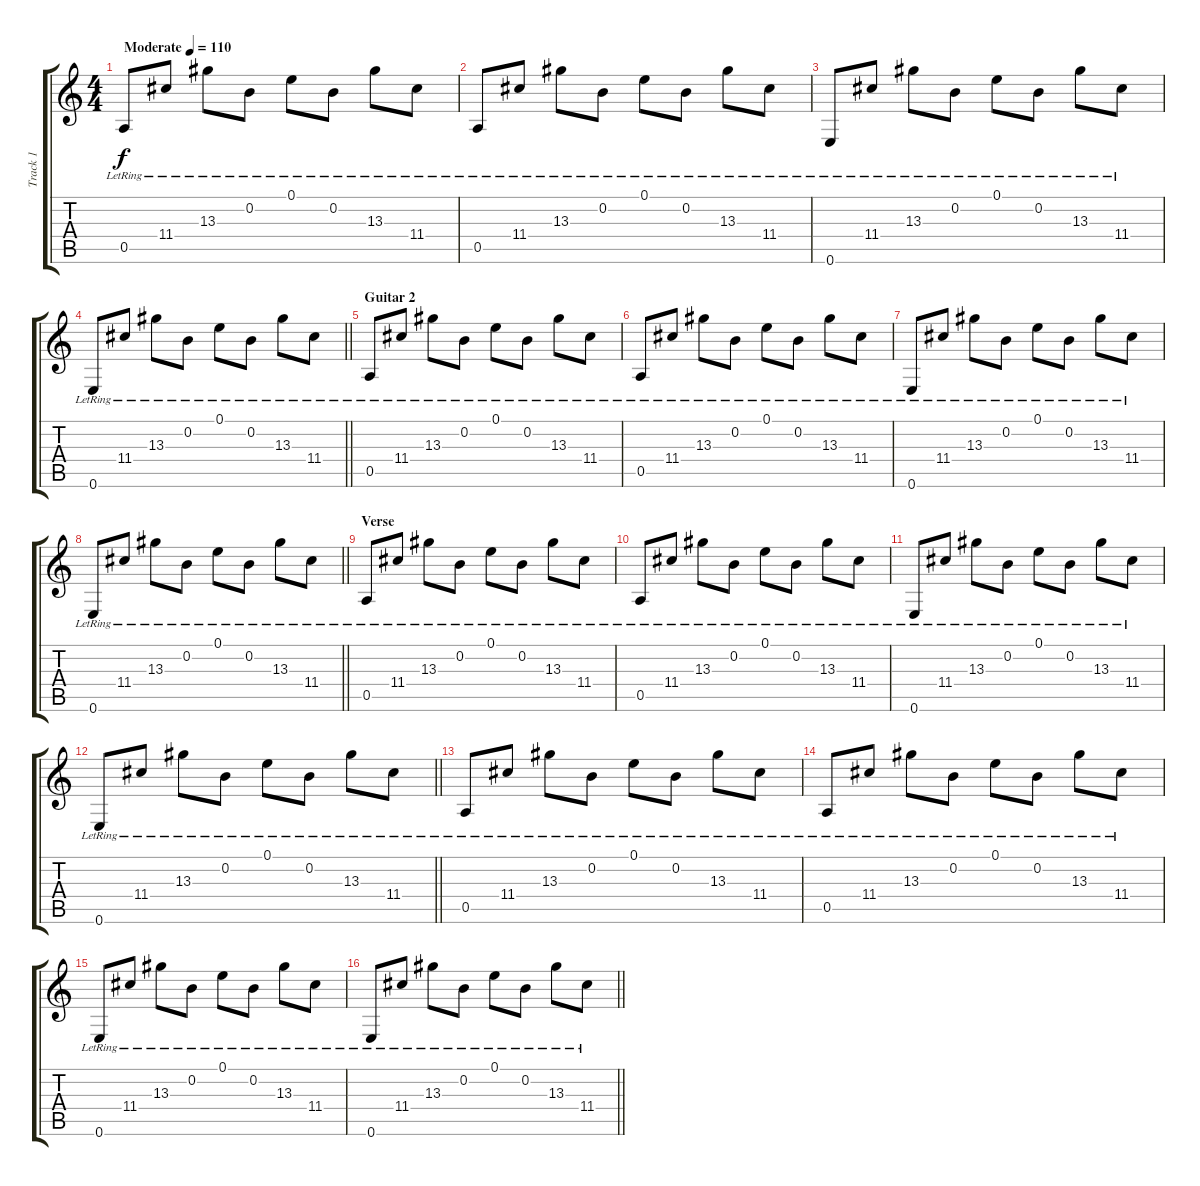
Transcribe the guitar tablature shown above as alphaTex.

\track ("Track 1" "Track 1") {instrument acousticguitarsteel}
\staff {score tabs}
\tuning (E4 B3 G3 D3 A2 E2) {hide}
\ts (4 4)
\tempo (110 "Moderate")
\clef g2
\ks c
0.5{lr}.8{dy f instrument acousticguitarsteel} 11.4{lr}.8 13.3{lr}.8 0.2{lr}.8 0.1{lr}.8 0.2{lr}.8 13.3{lr}.8 11.4{lr}.8 |
0.5{lr}.8 11.4{lr}.8 13.3{lr}.8 0.2{lr}.8 0.1{lr}.8 0.2{lr}.8 13.3{lr}.8 11.4{lr}.8 |
0.6{lr}.8 11.4{lr}.8 13.3{lr}.8 0.2{lr}.8 0.1{lr}.8 0.2{lr}.8 13.3{lr}.8 11.4{lr}.8 |
\barLineRight lightlight
0.6{lr}.8 11.4{lr}.8 13.3{lr}.8 0.2{lr}.8 0.1{lr}.8 0.2{lr}.8 13.3{lr}.8 11.4{lr}.8 |
\section ("" "Guitar 2")
0.5{lr}.8 11.4{lr}.8 13.3{lr}.8 0.2{lr}.8 0.1{lr}.8 0.2{lr}.8 13.3{lr}.8 11.4{lr}.8 |
0.5{lr}.8 11.4{lr}.8 13.3{lr}.8 0.2{lr}.8 0.1{lr}.8 0.2{lr}.8 13.3{lr}.8 11.4{lr}.8 |
0.6{lr}.8 11.4{lr}.8 13.3{lr}.8 0.2{lr}.8 0.1{lr}.8 0.2{lr}.8 13.3{lr}.8 11.4{lr}.8 |
\barLineRight lightlight
0.6{lr}.8 11.4{lr}.8 13.3{lr}.8 0.2{lr}.8 0.1{lr}.8 0.2{lr}.8 13.3{lr}.8 11.4{lr}.8 |
\section ("" "Verse")
0.5{lr}.8 11.4{lr}.8 13.3{lr}.8 0.2{lr}.8 0.1{lr}.8 0.2{lr}.8 13.3{lr}.8 11.4{lr}.8 |
0.5{lr}.8 11.4{lr}.8 13.3{lr}.8 0.2{lr}.8 0.1{lr}.8 0.2{lr}.8 13.3{lr}.8 11.4{lr}.8 |
0.6{lr}.8 11.4{lr}.8 13.3{lr}.8 0.2{lr}.8 0.1{lr}.8 0.2{lr}.8 13.3{lr}.8 11.4{lr}.8 |
\barLineRight lightlight
0.6{lr}.8 11.4{lr}.8 13.3{lr}.8 0.2{lr}.8 0.1{lr}.8 0.2{lr}.8 13.3{lr}.8 11.4{lr}.8 |
0.5{lr}.8 11.4{lr}.8 13.3{lr}.8 0.2{lr}.8 0.1{lr}.8 0.2{lr}.8 13.3{lr}.8 11.4{lr}.8 |
0.5{lr}.8 11.4{lr}.8 13.3{lr}.8 0.2{lr}.8 0.1{lr}.8 0.2{lr}.8 13.3{lr}.8 11.4{lr}.8 |
0.6{lr}.8 11.4{lr}.8 13.3{lr}.8 0.2{lr}.8 0.1{lr}.8 0.2{lr}.8 13.3{lr}.8 11.4{lr}.8 |
\barLineRight lightlight
0.6{lr}.8 11.4{lr}.8 13.3{lr}.8 0.2{lr}.8 0.1{lr}.8 0.2{lr}.8 13.3{lr}.8 11.4{lr}.8
